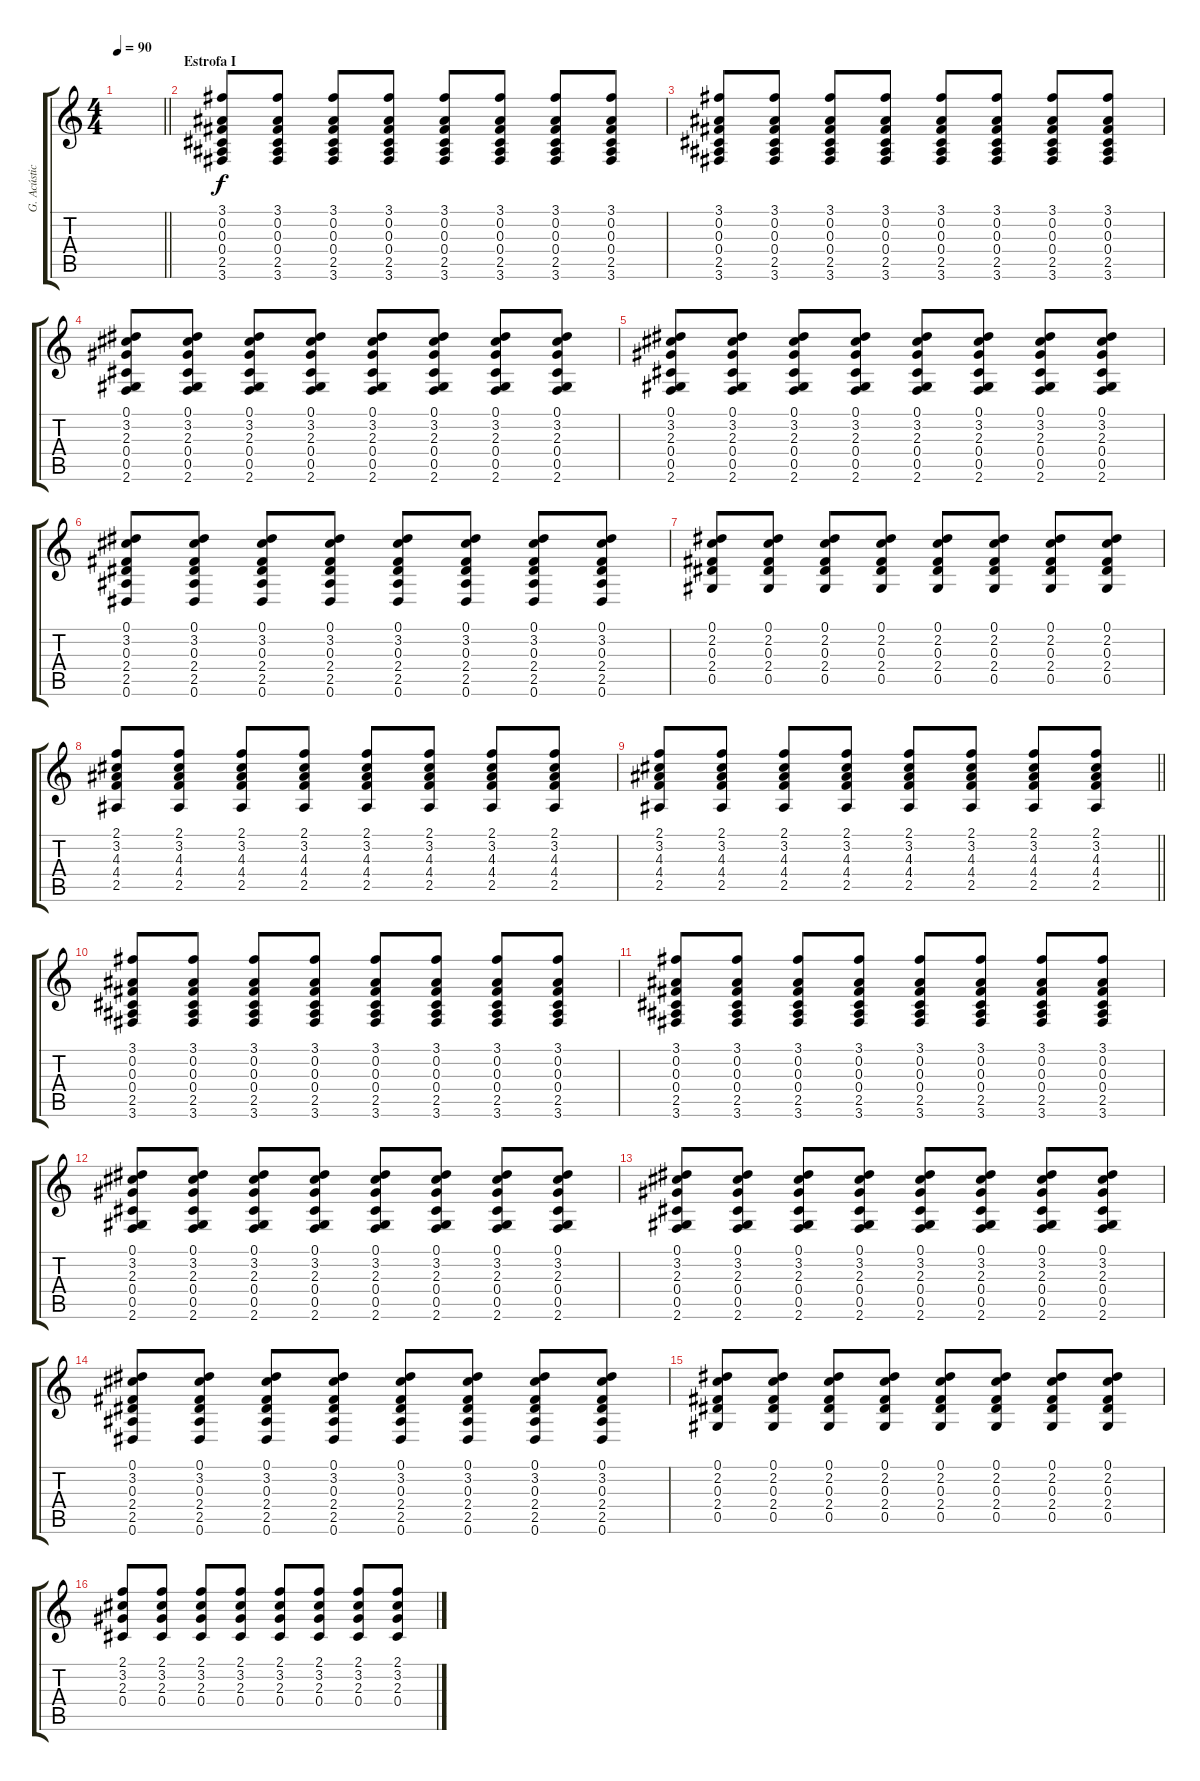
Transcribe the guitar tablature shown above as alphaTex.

\track ("G. Acústica 2" "G. Acústic") {instrument acousticguitarsteel}
\staff {score tabs}
\tuning (Eb4 Bb3 Gb3 Db3 Ab2 Eb2) {hide}
\ts (4 4)
\tempo 90
\clef g2
\barLineRight lightlight
\ks c
|
\section ("" "Estrofa I")
(3.1 0.2 0.3 0.4 2.5 3.6).8 (3.1 0.2 0.3 0.4 2.5 3.6).8 (3.1 0.2 0.3 0.4 2.5 3.6).8 (3.1 0.2 0.3 0.4 2.5 3.6).8 (3.1 0.2 0.3 0.4 2.5 3.6).8 (3.1 0.2 0.3 0.4 2.5 3.6).8 (3.1 0.2 0.3 0.4 2.5 3.6).8 (3.1 0.2 0.3 0.4 2.5 3.6).8 |
(3.1 0.2 0.3 0.4 2.5 3.6).8 (3.1 0.2 0.3 0.4 2.5 3.6).8 (3.1 0.2 0.3 0.4 2.5 3.6).8 (3.1 0.2 0.3 0.4 2.5 3.6).8 (3.1 0.2 0.3 0.4 2.5 3.6).8 (3.1 0.2 0.3 0.4 2.5 3.6).8 (3.1 0.2 0.3 0.4 2.5 3.6).8 (3.1 0.2 0.3 0.4 2.5 3.6).8 |
(0.1 3.2 2.3 0.4 0.5 2.6).8 (0.1 3.2 2.3 0.4 0.5 2.6).8 (0.1 3.2 2.3 0.4 0.5 2.6).8 (0.1 3.2 2.3 0.4 0.5 2.6).8 (0.1 3.2 2.3 0.4 0.5 2.6).8 (0.1 3.2 2.3 0.4 0.5 2.6).8 (0.1 3.2 2.3 0.4 0.5 2.6).8 (0.1 3.2 2.3 0.4 0.5 2.6).8 |
(0.1 3.2 2.3 0.4 0.5 2.6).8 (0.1 3.2 2.3 0.4 0.5 2.6).8 (0.1 3.2 2.3 0.4 0.5 2.6).8 (0.1 3.2 2.3 0.4 0.5 2.6).8 (0.1 3.2 2.3 0.4 0.5 2.6).8 (0.1 3.2 2.3 0.4 0.5 2.6).8 (0.1 3.2 2.3 0.4 0.5 2.6).8 (0.1 3.2 2.3 0.4 0.5 2.6).8 |
(0.1 3.2 0.3 2.4 2.5 0.6).8 (0.1 3.2 0.3 2.4 2.5 0.6).8 (0.1 3.2 0.3 2.4 2.5 0.6).8 (0.1 3.2 0.3 2.4 2.5 0.6).8 (0.1 3.2 0.3 2.4 2.5 0.6).8 (0.1 3.2 0.3 2.4 2.5 0.6).8 (0.1 3.2 0.3 2.4 2.5 0.6).8 (0.1 3.2 0.3 2.4 2.5 0.6).8 |
(0.1 2.2 0.3 2.4 0.5).8 (0.1 2.2 0.3 2.4 0.5).8 (0.1 2.2 0.3 2.4 0.5).8 (0.1 2.2 0.3 2.4 0.5).8 (0.1 2.2 0.3 2.4 0.5).8 (0.1 2.2 0.3 2.4 0.5).8 (0.1 2.2 0.3 2.4 0.5).8 (0.1 2.2 0.3 2.4 0.5).8 |
(2.1 3.2 4.3 4.4 2.5).8 (2.1 3.2 4.3 4.4 2.5).8 (2.1 3.2 4.3 4.4 2.5).8 (2.1 3.2 4.3 4.4 2.5).8 (2.1 3.2 4.3 4.4 2.5).8 (2.1 3.2 4.3 4.4 2.5).8 (2.1 3.2 4.3 4.4 2.5).8 (2.1 3.2 4.3 4.4 2.5).8 |
\barLineRight lightlight
(2.1 3.2 4.3 4.4 2.5).8 (2.1 3.2 4.3 4.4 2.5).8 (2.1 3.2 4.3 4.4 2.5).8 (2.1 3.2 4.3 4.4 2.5).8 (2.1 3.2 4.3 4.4 2.5).8 (2.1 3.2 4.3 4.4 2.5).8 (2.1 3.2 4.3 4.4 2.5).8 (2.1 3.2 4.3 4.4 2.5).8 |
(3.1 0.2 0.3 0.4 2.5 3.6).8 (3.1 0.2 0.3 0.4 2.5 3.6).8 (3.1 0.2 0.3 0.4 2.5 3.6).8 (3.1 0.2 0.3 0.4 2.5 3.6).8 (3.1 0.2 0.3 0.4 2.5 3.6).8 (3.1 0.2 0.3 0.4 2.5 3.6).8 (3.1 0.2 0.3 0.4 2.5 3.6).8 (3.1 0.2 0.3 0.4 2.5 3.6).8 |
(3.1 0.2 0.3 0.4 2.5 3.6).8 (3.1 0.2 0.3 0.4 2.5 3.6).8 (3.1 0.2 0.3 0.4 2.5 3.6).8 (3.1 0.2 0.3 0.4 2.5 3.6).8 (3.1 0.2 0.3 0.4 2.5 3.6).8 (3.1 0.2 0.3 0.4 2.5 3.6).8 (3.1 0.2 0.3 0.4 2.5 3.6).8 (3.1 0.2 0.3 0.4 2.5 3.6).8 |
(0.1 3.2 2.3 0.4 0.5 2.6).8 (0.1 3.2 2.3 0.4 0.5 2.6).8 (0.1 3.2 2.3 0.4 0.5 2.6).8 (0.1 3.2 2.3 0.4 0.5 2.6).8 (0.1 3.2 2.3 0.4 0.5 2.6).8 (0.1 3.2 2.3 0.4 0.5 2.6).8 (0.1 3.2 2.3 0.4 0.5 2.6).8 (0.1 3.2 2.3 0.4 0.5 2.6).8 |
(0.1 3.2 2.3 0.4 0.5 2.6).8 (0.1 3.2 2.3 0.4 0.5 2.6).8 (0.1 3.2 2.3 0.4 0.5 2.6).8 (0.1 3.2 2.3 0.4 0.5 2.6).8 (0.1 3.2 2.3 0.4 0.5 2.6).8 (0.1 3.2 2.3 0.4 0.5 2.6).8 (0.1 3.2 2.3 0.4 0.5 2.6).8 (0.1 3.2 2.3 0.4 0.5 2.6).8 |
(0.1 3.2 0.3 2.4 2.5 0.6).8 (0.1 3.2 0.3 2.4 2.5 0.6).8 (0.1 3.2 0.3 2.4 2.5 0.6).8 (0.1 3.2 0.3 2.4 2.5 0.6).8 (0.1 3.2 0.3 2.4 2.5 0.6).8 (0.1 3.2 0.3 2.4 2.5 0.6).8 (0.1 3.2 0.3 2.4 2.5 0.6).8 (0.1 3.2 0.3 2.4 2.5 0.6).8 |
(0.1 2.2 0.3 2.4 0.5).8 (0.1 2.2 0.3 2.4 0.5).8 (0.1 2.2 0.3 2.4 0.5).8 (0.1 2.2 0.3 2.4 0.5).8 (0.1 2.2 0.3 2.4 0.5).8 (0.1 2.2 0.3 2.4 0.5).8 (0.1 2.2 0.3 2.4 0.5).8 (0.1 2.2 0.3 2.4 0.5).8 |
(2.1 3.2 2.3 0.4).8 (2.1 3.2 2.3 0.4).8 (2.1 3.2 2.3 0.4).8 (2.1 3.2 2.3 0.4).8 (2.1 3.2 2.3 0.4).8 (2.1 3.2 2.3 0.4).8 (2.1 3.2 2.3 0.4).8 (2.1 3.2 2.3 0.4).8
